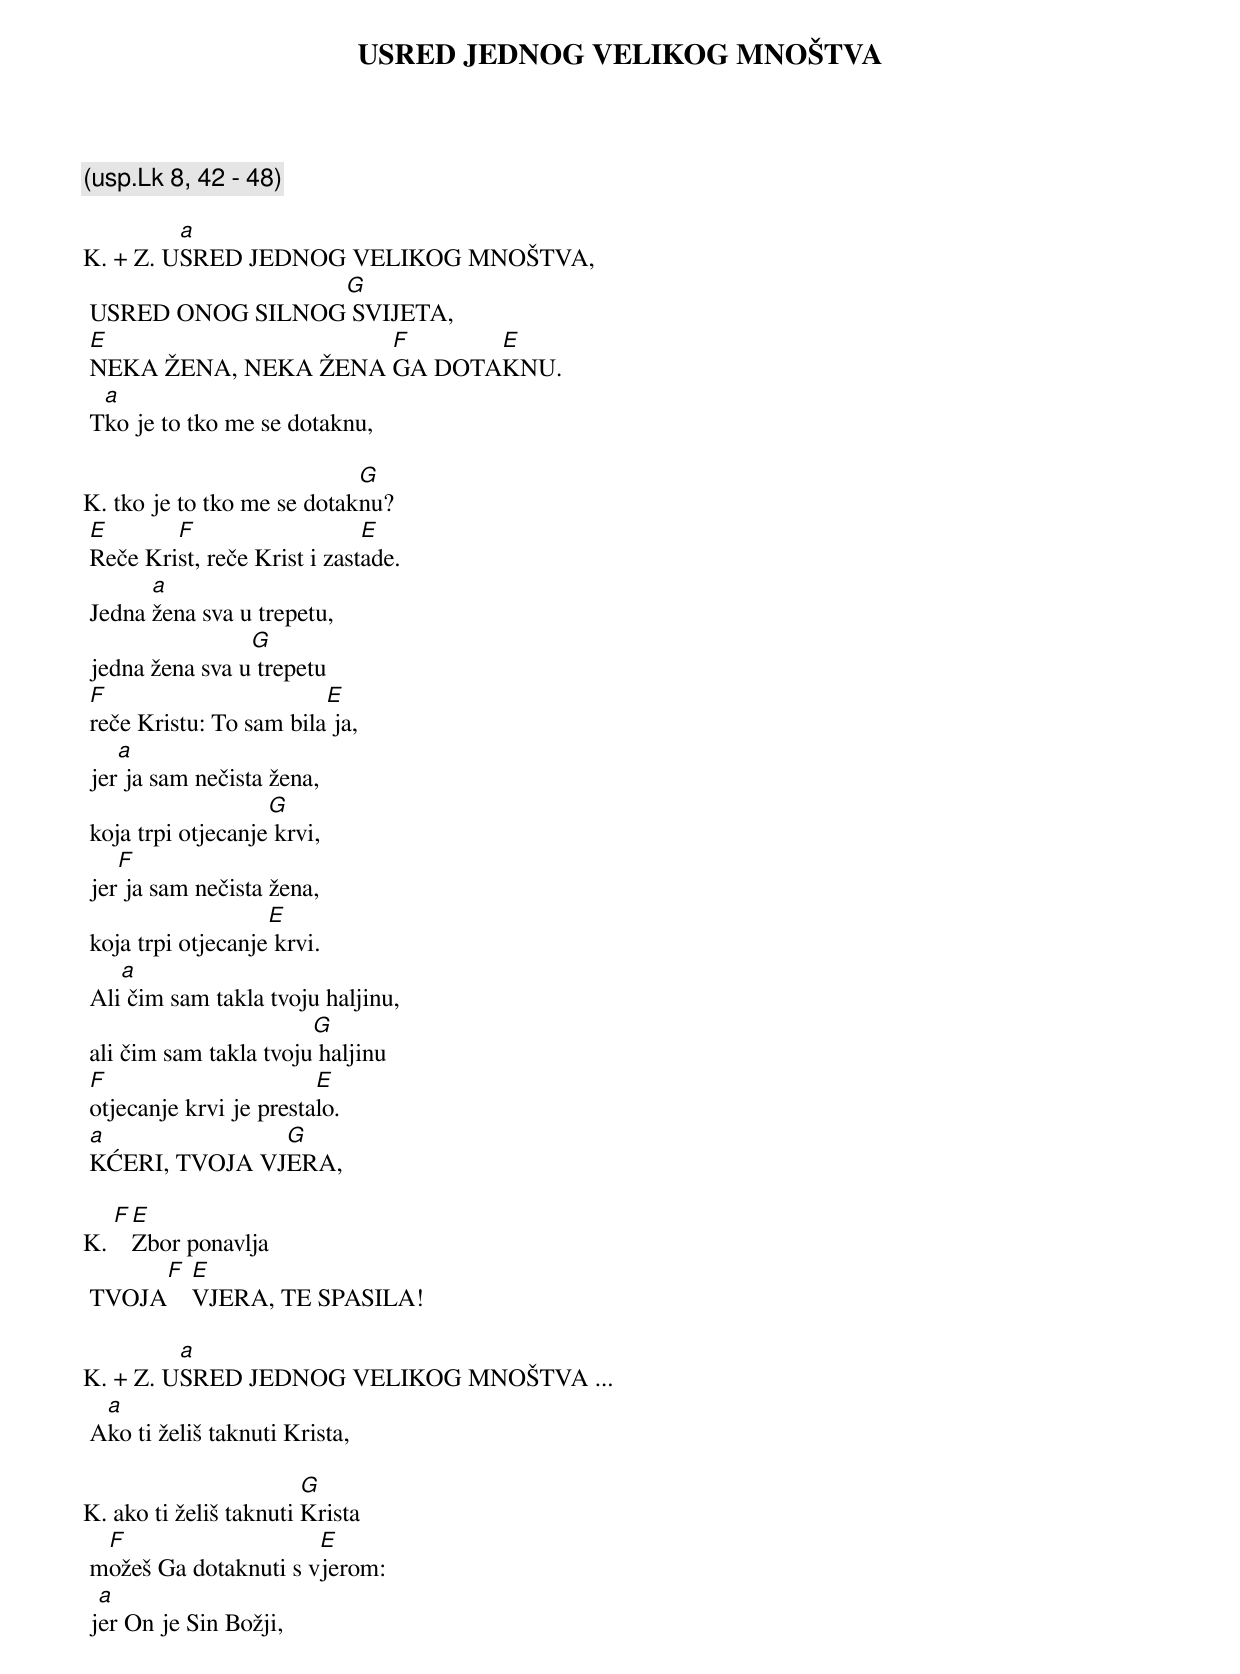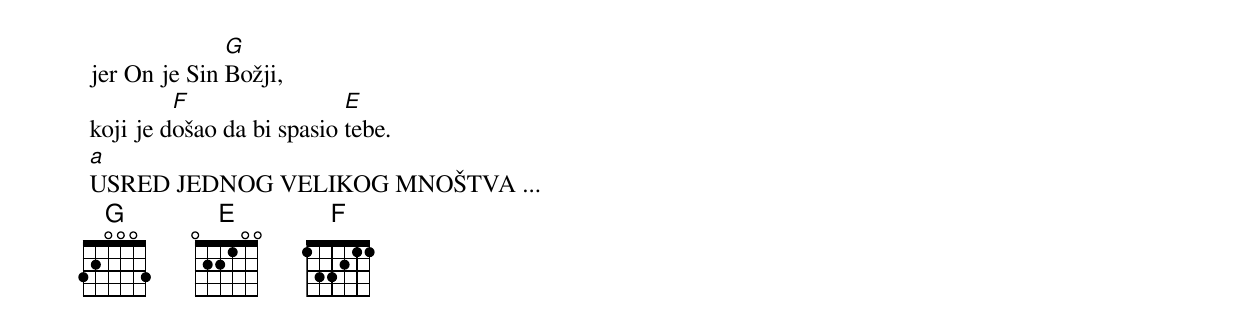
{title: USRED JEDNOG VELIKOG MNOŠTVA}

{comment: (usp.Lk 8, 42 - 48)}

K.	+ Z. U[a]SRED JEDNOG VELIKOG MNOŠTVA,
	USRED ONOG SILNOG[G] SVIJETA,
	[E]NEKA ŽENA, NEKA ŽENA [F]GA DOTA[E]KNU.
	T[a]ko je to tko me se dotaknu,

K.	tko je to tko me se dotak[G]nu?
	[E]Reče Kri[F]st, reče Krist i zast[E]ade.
	Jedna [a]žena sva u trepetu,
	jedna žena sva u[G] trepetu
	[F]reče Kristu: To sam bila[E] ja,
	jer[a] ja sam nečista žena,
	koja trpi otjecanje[G] krvi,
	jer[F] ja sam nečista žena,
	koja trpi otjecanje[E] krvi.
	Ali[a] čim sam takla tvoju haljinu,
	ali čim sam takla tvoju[G] haljinu
	[F]otjecanje krvi je presta[E]lo.
	[a]KĆERI, TVOJA VJ[G]ERA,

K.	[F][E]Zbor ponavlja
	TVOJA[F] [E]VJERA, TE SPASILA!

K.	+ Z. U[a]SRED JEDNOG VELIKOG MNOŠTVA ...
	A[a]ko ti želiš taknuti Krista,

K.	ako ti želiš taknuti [G]Krista
	m[F]ožeš Ga dotaknuti s v[E]jerom:
	j[a]er On je Sin Božji,
	jer On je Sin [G]Božji,
	koji je d[F]ošao da bi spasio [E]tebe.
	[a]USRED JEDNOG VELIKOG MNOŠTVA ...
